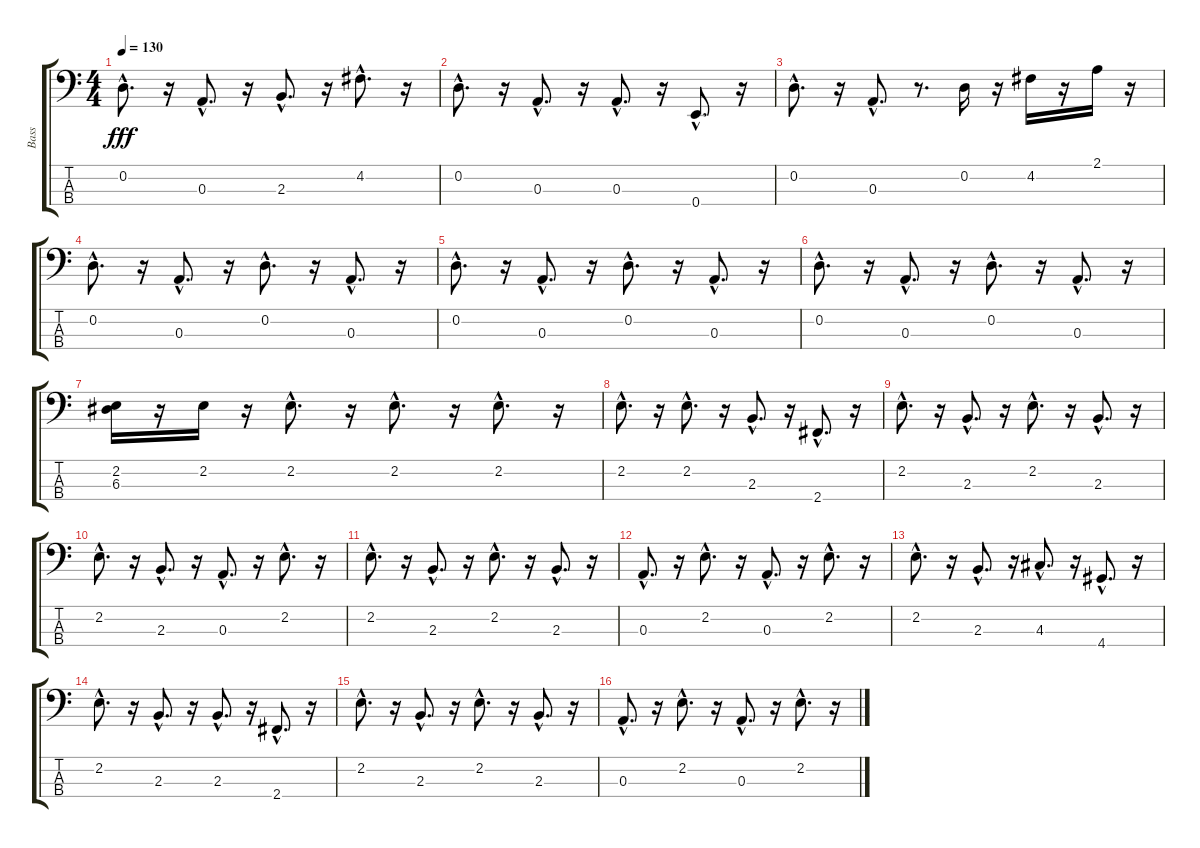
\track ("Bass" "Bass") {instrument acousticbass}
\staff {score tabs}
\tuning (G2 D2 A1 E1) {hide}
\ts (4 4)
\tempo 130
\clef f4
\ks c
0.2{hac}.8{d dy fff} r.16 0.3{hac}.8{d} r.16 2.3{hac}.8{d} r.16 4.2{hac}.8{d} r.16 |
0.2{hac}.8{d} r.16 0.3{hac}.8{d} r.16 0.3{hac}.8{d} r.16 0.4{hac}.8{d} r.16 |
0.2{hac}.8{d} r.16 0.3{hac}.8{d} r.8{d} 0.2.16 r.16 4.2.16 r.16 2.1.16 r.16 |
0.2{hac}.8{d} r.16 0.3{hac}.8{d} r.16 0.2{hac}.8{d} r.16 0.3{hac}.8{d} r.16 |
0.2{hac}.8{d} r.16 0.3{hac}.8{d} r.16 0.2{hac}.8{d} r.16 0.3{hac}.8{d} r.16 |
0.2{hac}.8{d} r.16 0.3{hac}.8{d} r.16 0.2{hac}.8{d} r.16 0.3{hac}.8{d} r.16 |
(2.2 6.3).16 r.16 2.2.16 r.16 2.2{hac}.8{d} r.16 2.2{hac}.8{d} r.16 2.2{hac}.8{d} r.16 |
2.2{hac}.8{d} r.16 2.2{hac}.8{d} r.16 2.3{hac}.8{d} r.16 2.4{hac}.8{d} r.16 |
2.2{hac}.8{d} r.16 2.3{hac}.8{d} r.16 2.2{hac}.8{d} r.16 2.3{hac}.8{d} r.16 |
2.2{hac}.8{d} r.16 2.3{hac}.8{d} r.16 0.3{hac}.8{d} r.16 2.2{hac}.8{d} r.16 |
2.2{hac}.8{d} r.16 2.3{hac}.8{d} r.16 2.2{hac}.8{d} r.16 2.3{hac}.8{d} r.16 |
0.3{hac}.8{d} r.16 2.2{hac}.8{d} r.16 0.3{hac}.8{d} r.16 2.2{hac}.8{d} r.16 |
2.2{hac}.8{d} r.16 2.3{hac}.8{d} r.16 4.3{hac}.8{d} r.16 4.4{hac}.8{d} r.16 |
2.2{hac}.8{d} r.16 2.3{hac}.8{d} r.16 2.3{hac}.8{d} r.16 2.4{hac}.8{d} r.16 |
2.2{hac}.8{d} r.16 2.3{hac}.8{d} r.16 2.2{hac}.8{d} r.16 2.3{hac}.8{d} r.16 |
0.3{hac}.8{d} r.16 2.2{hac}.8{d} r.16 0.3{hac}.8{d} r.16 2.2{hac}.8{d} r.16
